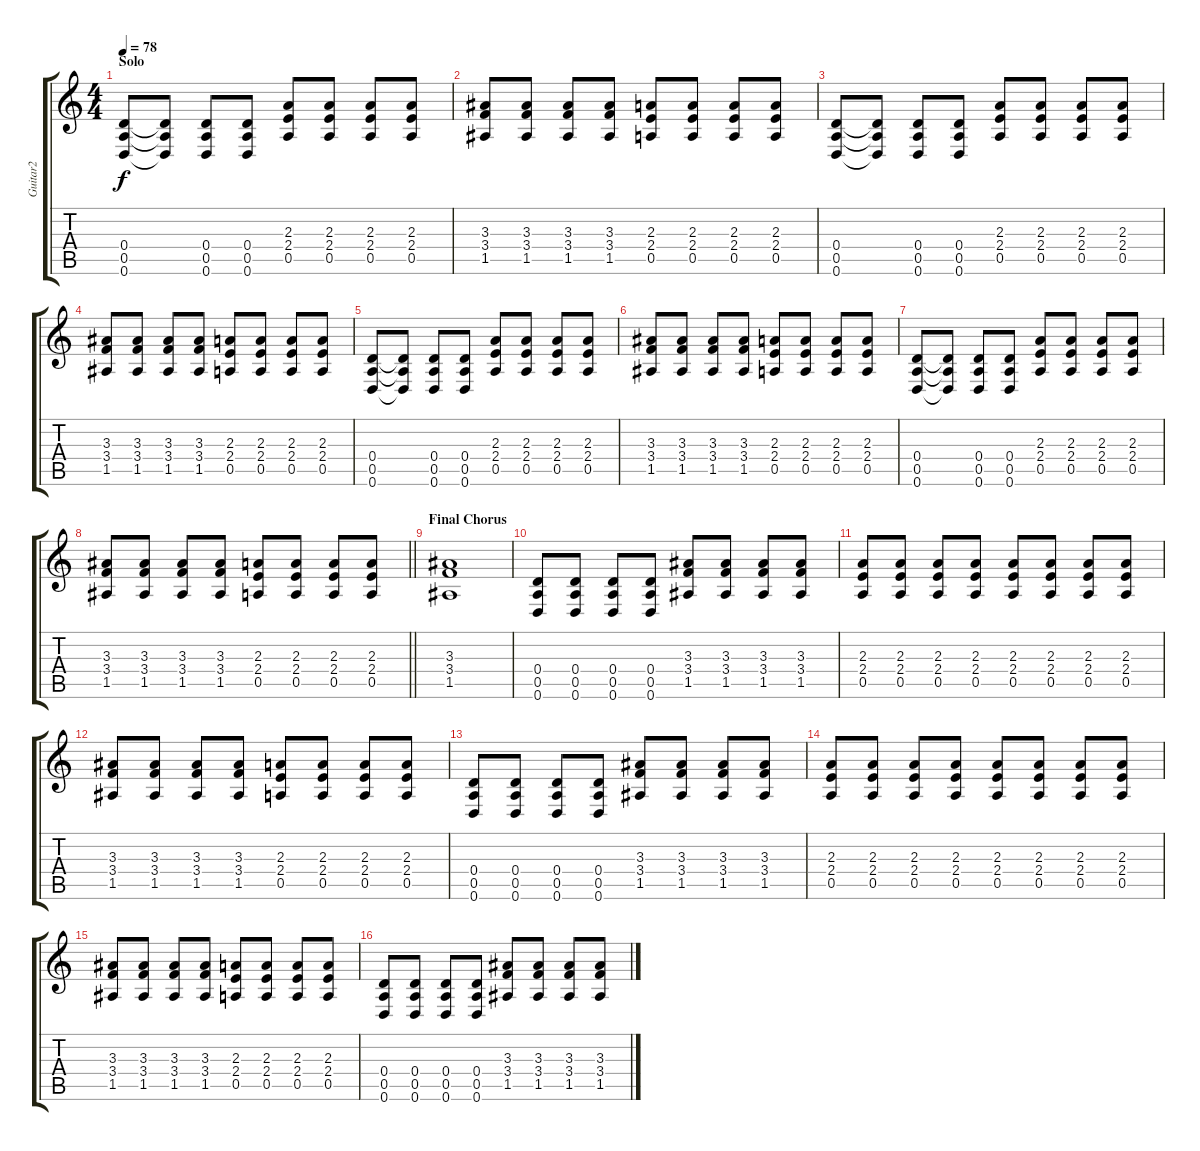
\track ("Guitar2" "Guitar2") {instrument distortionguitar}
\staff {score tabs}
\tuning (E4 B3 G3 D3 A2 D2) {hide}
\ts (4 4)
\section ("" "Solo")
\tempo 78
\clef g2
\ks c
(0.4 0.5 0.6).8{dy f} (0.4{t} 0.5{t} 0.6{t}).8 (0.4 0.5 0.6).8 (0.4 0.5 0.6).8 (2.3 2.4 0.5).8 (2.3 2.4 0.5).8 (2.3 2.4 0.5).8 (2.3 2.4 0.5).8 |
(3.3 3.4 1.5).8 (3.3 3.4 1.5).8 (3.3 3.4 1.5).8 (3.3 3.4 1.5).8 (2.3 2.4 0.5).8 (2.3 2.4 0.5).8 (2.3 2.4 0.5).8 (2.3 2.4 0.5).8 |
(0.4 0.5 0.6).8 (0.4{t} 0.5{t} 0.6{t}).8 (0.4 0.5 0.6).8 (0.4 0.5 0.6).8 (2.3 2.4 0.5).8 (2.3 2.4 0.5).8 (2.3 2.4 0.5).8 (2.3 2.4 0.5).8 |
(3.3 3.4 1.5).8 (3.3 3.4 1.5).8 (3.3 3.4 1.5).8 (3.3 3.4 1.5).8 (2.3 2.4 0.5).8 (2.3 2.4 0.5).8 (2.3 2.4 0.5).8 (2.3 2.4 0.5).8 |
(0.4 0.5 0.6).8 (0.4{t} 0.5{t} 0.6{t}).8 (0.4 0.5 0.6).8 (0.4 0.5 0.6).8 (2.3 2.4 0.5).8 (2.3 2.4 0.5).8 (2.3 2.4 0.5).8 (2.3 2.4 0.5).8 |
(3.3 3.4 1.5).8 (3.3 3.4 1.5).8 (3.3 3.4 1.5).8 (3.3 3.4 1.5).8 (2.3 2.4 0.5).8 (2.3 2.4 0.5).8 (2.3 2.4 0.5).8 (2.3 2.4 0.5).8 |
(0.4 0.5 0.6).8 (0.4{t} 0.5{t} 0.6{t}).8 (0.4 0.5 0.6).8 (0.4 0.5 0.6).8 (2.3 2.4 0.5).8 (2.3 2.4 0.5).8 (2.3 2.4 0.5).8 (2.3 2.4 0.5).8 |
\barLineRight lightlight
(3.3 3.4 1.5).8 (3.3 3.4 1.5).8 (3.3 3.4 1.5).8 (3.3 3.4 1.5).8 (2.3 2.4 0.5).8 (2.3 2.4 0.5).8 (2.3 2.4 0.5).8 (2.3 2.4 0.5).8 |
\section ("" "Final Chorus")
(3.3 3.4 1.5).1 |
(0.4 0.5 0.6).8 (0.4 0.5 0.6).8 (0.4 0.5 0.6).8 (0.4 0.5 0.6).8 (3.3 3.4 1.5).8 (3.3 3.4 1.5).8 (3.3 3.4 1.5).8 (3.3 3.4 1.5).8 |
(2.3 2.4 0.5).8 (2.3 2.4 0.5).8 (2.3 2.4 0.5).8 (2.3 2.4 0.5).8 (2.3 2.4 0.5).8 (2.3 2.4 0.5).8 (2.3 2.4 0.5).8 (2.3 2.4 0.5).8 |
(3.3 3.4 1.5).8 (3.3 3.4 1.5).8 (3.3 3.4 1.5).8 (3.3 3.4 1.5).8 (2.3 2.4 0.5).8 (2.3 2.4 0.5).8 (2.3 2.4 0.5).8 (2.3 2.4 0.5).8 |
(0.4 0.5 0.6).8 (0.4 0.5 0.6).8 (0.4 0.5 0.6).8 (0.4 0.5 0.6).8 (3.3 3.4 1.5).8 (3.3 3.4 1.5).8 (3.3 3.4 1.5).8 (3.3 3.4 1.5).8 |
(2.3 2.4 0.5).8 (2.3 2.4 0.5).8 (2.3 2.4 0.5).8 (2.3 2.4 0.5).8 (2.3 2.4 0.5).8 (2.3 2.4 0.5).8 (2.3 2.4 0.5).8 (2.3 2.4 0.5).8 |
(3.3 3.4 1.5).8 (3.3 3.4 1.5).8 (3.3 3.4 1.5).8 (3.3 3.4 1.5).8 (2.3 2.4 0.5).8 (2.3 2.4 0.5).8 (2.3 2.4 0.5).8 (2.3 2.4 0.5).8 |
(0.4 0.5 0.6).8 (0.4 0.5 0.6).8 (0.4 0.5 0.6).8 (0.4 0.5 0.6).8 (3.3 3.4 1.5).8 (3.3 3.4 1.5).8 (3.3 3.4 1.5).8 (3.3 3.4 1.5).8
